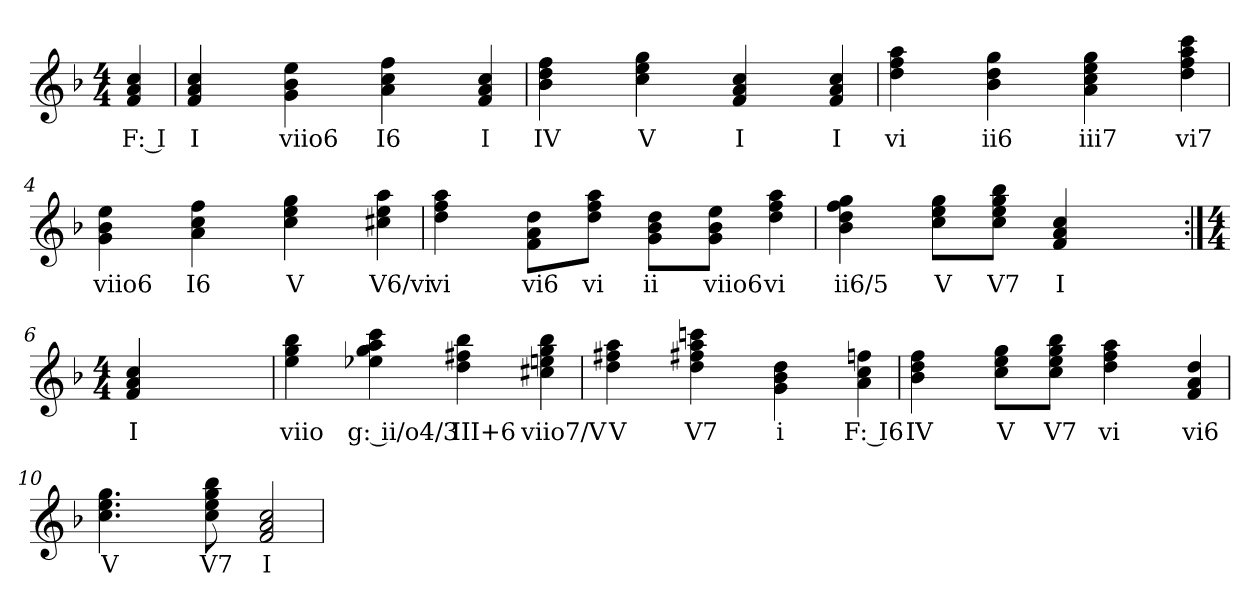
**kern	**text
*part1	*part1
*staff1	*staff1
*k[b-]	*
*F:	*
*M4/4	*
=	=
4f 4a 4cc	F: I
=1	=1
4f 4a 4cc	I
4ryy	.
4g 4b- 4ee	viio6
4ryy	.
4a 4cc 4ff	I6
4ryy	.
4f 4a 4cc	I
=2	=2
4b- 4dd 4ff	IV
4ryy	.
4cc 4ee 4gg	V
4ryy	.
4f 4a 4cc	I
4ryy	.
4f 4a 4cc	I
=3	=3
4dd 4ff 4aa	vi
4ryy	.
4b- 4dd 4gg	ii6
4ryy	.
4a 4cc 4ee 4gg	iii7
4ryy	.
4dd 4ff 4aa 4ccc	vi7
=4	=4
4g 4b- 4ee	viio6
4ryy	.
4a 4cc 4ff	I6
4ryy	.
4cc 4ee 4gg	V
4ryy	.
4cc#X 4ee 4aa	V6/vi
=5	=5
4dd 4ff 4aa	vi
4ryy	.
8f 8a 8ddL	vi6
8ryy	.
8dd 8ff 8aaJ	vi
8ryy	.
8g 8b- 8ddL	ii
8ryy	.
8g 8b- 8eeJ	viio6
8ryy	.
4dd 4ff 4aa	vi
=6a	=6a
4b- 4dd 4ff 4gg	ii6/5
4ryy	.
8cc 8ee 8ggL	V
8ryy	.
8cc 8ee 8gg 8bb-J	V7
8ryy	.
4f 4a 4cc	I
4ryy	.
4ryy	.
=6b:|!	=6b:|!
*M4/4	*
4f 4a 4cc	I
4ryy	.
2ryy	.
=7	=7
4ee 4gg 4bb-	viio
4ryy	.
4ee-X 4gg 4aa 4ccc	g: ii/o4/3
4ryy	.
4dd 4ff#X 4bb-	III+6
4ryy	.
4cc#X 4een 4gg 4bb-	viio7/V
=8	=8
4dd 4ff#X 4aa	V
4ryy	.
4dd 4ff#X 4aa 4cccn	V7
4ryy	.
4g 4b- 4dd	i
4ryy	.
4a 4cc 4ffn	F: I6
=9	=9
4b- 4dd 4ff	IV
4ryy	.
8cc 8ee 8ggL	V
8ryy	.
8cc 8ee 8gg 8bb-J	V7
8ryy	.
4dd 4ff 4aa	vi
4ryy	.
4f 4a 4dd	vi6
=10	=10
4.cc 4.ee 4.gg	V
4.ryy	.
8cc 8ee 8gg 8bb-	V7
8ryy	.
2f 2a 2cc	I
=	=
*-	*-
